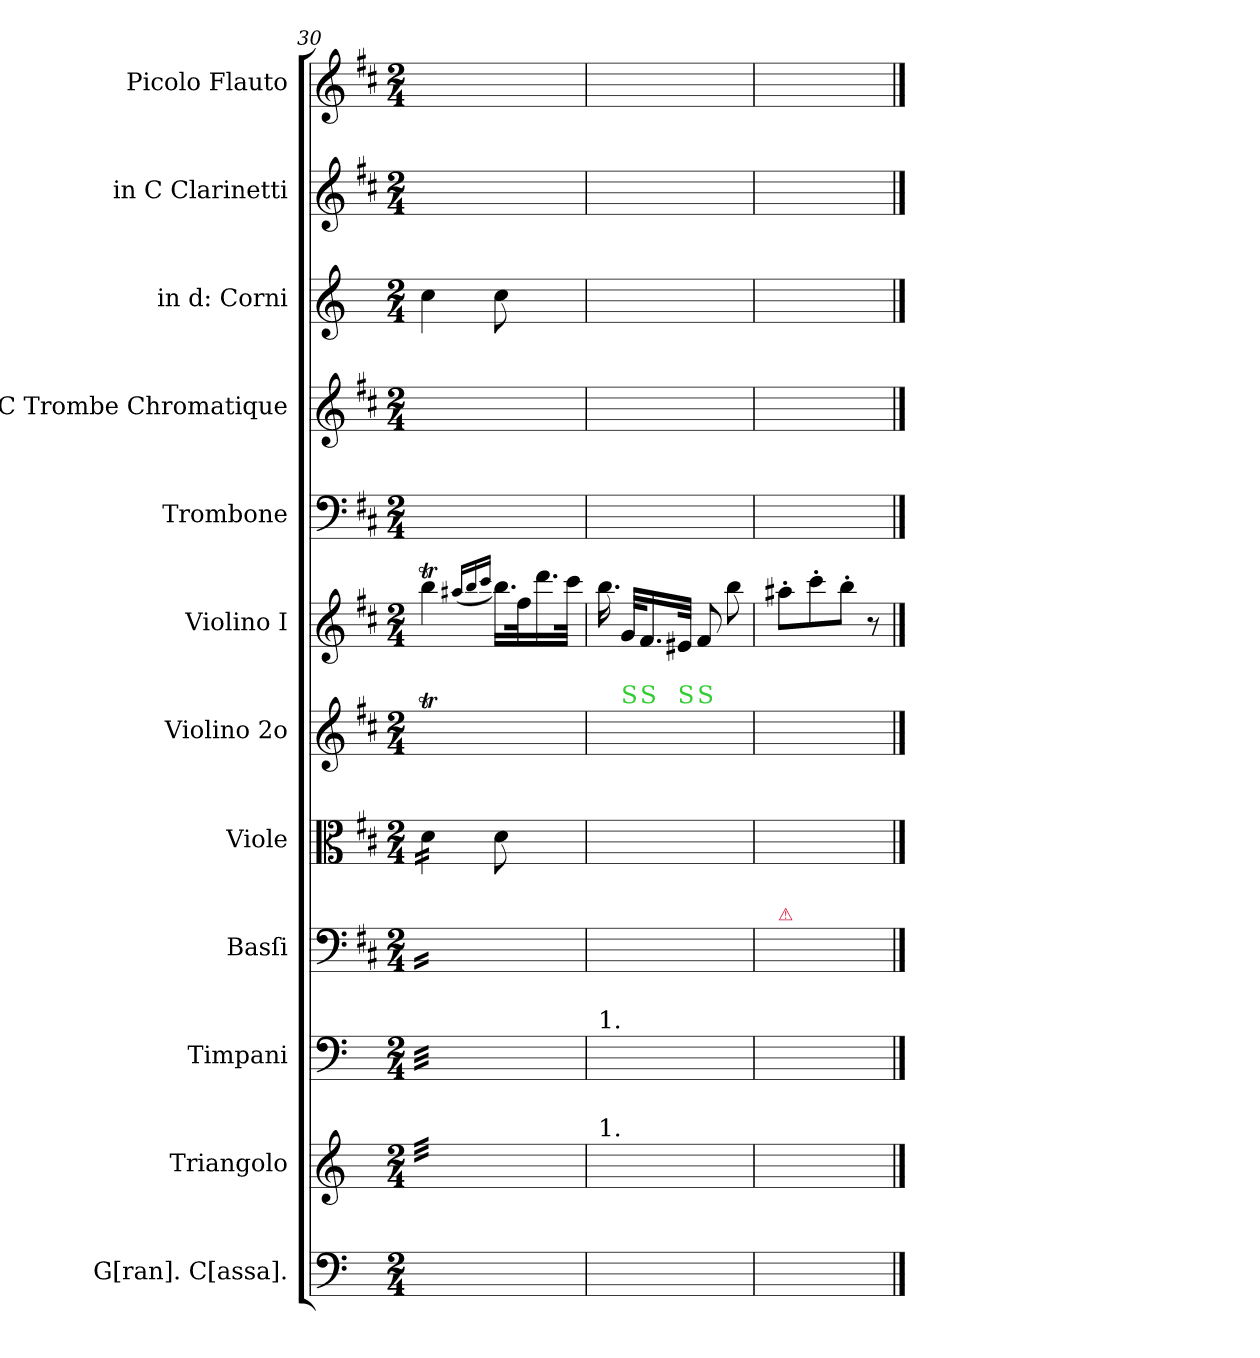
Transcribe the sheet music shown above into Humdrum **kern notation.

**kern	**kern	**kern	**kern	**kern	**kern	**kern	**kern	**kern	**kern	**kern	**kern
*part12	*part11	*part10	*part9	*part8	*part7	*part6	*part5	*part4	*part3	*part2	*part1
*staff12	*staff11	*staff10	*staff9	*staff8	*staff7	*staff6	*staff5	*staff4	*staff3	*staff2	*staff1
*I"G[ran]. C[assa].	*I"Triangolo	*I"Timpani	*I"Basſi	*I"Viole	*I"Violino 2o	*I"Violino I	*I"Trombone	*I"in C Trombe Chromatique	*I"in d: Corni	*I"in C Clarinetti	*I"Picolo Flauto
*I'grancassa	*I'triangolo	*I'timp	*I'b	*	*I'vl 2	*I'vl 1	*I'trb	*	*	*	*
*clefF4	*clefG2	*clefF4	*clefF4	*clefC3	*clefG2	*clefG2	*clefF4	*clefG2	*clefG2	*clefG2	*clefG2
*	*	*	*	*	*	*	*	*	*ITrd6c10	*	*
*k[]	*k[]	*k[]	*k[f#c#]	*k[f#c#]	*k[f#c#]	*k[f#c#]	*k[f#c#]	*k[f#c#]	*k[f#c#]	*k[f#c#]	*k[f#c#]
*M2/4	*M2/4	*M2/4	*M2/4	*M2/4	*M2/4	*M2/4	*M2/4	*M2/4	*M2/4	*M2/4	*M2/4
=30	=30	=30	=30	=30	=30	=30	=30	=30	=30	=30	=30
*	*	*	*	*	*	*	*	*^	*	*	*
*	*tremolo	*	*	*	*	*	*	*	*	*	*	*
*	*	*tremolo	*	*	*	*	*	*	*	*	*	*
*	*	*	*tremolo	*	*	*	*	*	*	*	*	*
*	*	*	*	*tremolo	*	*	*	*	*	*	*	*
4.C/yy	32ee\yyLLL	32D\yyLLL	16BB/yyLL	16d\ 16f#yy\LL	4bT\yy	4bbT\	[4B\yy	[4b/yy	[4d\yy	[4d\ [4f#yy\	[4b/yy	4bb\yy
.	32ee\yy	32D\yy	.	.	.	.	.	.	.	.	.	.
.	32ee\yy	32D\yy	16BB/yy	16d\ 16f#yy\	.	.	.	.	.	.	.	.
.	32ee\yy	32D\yy	.	.	.	.	.	.	.	.	.	.
.	32ee\yy	32D\yy	16BB/yy	16d\ 16f#yy\	.	.	.	.	.	.	.	.
.	32ee\yy	32D\yy	.	.	.	.	.	.	.	.	.	.
.	32ee\yy	32D\yy	16BB/yyJJ	16d\ 16f#yy\JJ	.	.	.	.	.	.	.	.
*	*	*	*	*Xtremolo	*	*	*	*	*	*	*	*
*	*	*	*Xtremolo	*	*	*	*	*	*	*	*	*
.	32ee\yyJJJ	32D\yyJJJ	.	.	.	.	.	.	.	.	.	.
*	*	*Xtremolo	*	*	*	*	*	*	*	*	*	*
*	*Xtremolo	*	*	*	*	*	*	*	*	*	*	*
.	.	.	.	.	(16qqa#X/LLyy	(16qqaa#X/LL	.	.	.	.	.	(<16qqaa#X\yy
.	.	.	.	.	16qqb/yy	16qqbb/	.	.	.	.	.	16qqbb\yy
.	.	.	.	.	16qqcc#/JJyy	16qqccc#/JJ	.	.	.	.	.	16qqccc#\yy)
.	8ee\yy	8D\yy	8BB/yy	8d\ 8f#yy\	16.b\LLyy)	16.bb\LL)	8B\yy]	16.b/LLyy]	8d\yy]	8d]\ 8f#yy]\	16.b/LLyy]	16.bb\LLyy
.	.	.	.	.	32f#\Kyy	32ff#\K	.	32f#/Kyy	.	.	32f#/Kyy	32ff#\Kyy
8ryy	8ryy	8ryy	8ryy	8ryy	16.dd\yy	16.ddd\	8ryy	16.dd/yy	8ryy	8ryy	16.dd/yy	16.ddd\yy
.	.	.	.	.	32cc#\JJkyy	32ccc#\JJk	.	32cc#/JJkyy	.	.	32cc#X/JJkyy	32ccc#\JJkyy
*	*	*	*	*	*	*	*	*v	*v	*	*	*
=31	=31	=31	=31	=31	=31	=31	=31	=31	=31	=31	=31
*	*	*	*	*	*	*	*	*	*^	*	*
!	!	!LO:TX:a:t=1.	!	!	!	!	!	!	!	!	!	!
!	!LO:TX:a:t=1.	!	!	!	!	!	!	!	!	!	!	!
2ryy	2ryy	2ryy	16.BB/yy	16.dyy\ 16.f#yy\	16.b\yy	16.bb\	16.B\yy	16.dyy/ 16.byy/	16.f#/yy	16.d\yy	16.b/yy	16.byy\ 16.bbyy\
!	!	!	!	!	!LO:TX:a:color=limegreen:t=S	!	!	!	!	!	!	!
.	.	.	32G\KLLyy	32G/KLLyy	32G/KLLyy	32g/KLL	32ryy	32ryy	32ryy	32ryy	32g/KLLyy	32ryy
!	!	!	!	!	!LO:TX:a:color=limegreen:t=S	!	!	!	!	!	!	!
.	.	.	16.F#\yy	16.F#/yy	16.F#/yy	16.f#/	8ryy	8ryy	8ryy	8ryy	16.f#/yy	8ryy
!	!	!	!	!	!LO:TX:a:color=limegreen:t=S	!	!	!	!	!	!	!
.	.	.	32E#X\JJkyy	32E#X/JJkyy	32E#X/JJkyy	32e#X/JJk	.	.	.	.	32e#X/JJkyy	.
!	!	!	!	!	!LO:TX:a:color=limegreen:t=S	!	!	!	!	!	!	!
.	.	.	8F#\yy	8F#/yy	8F#/yy	8f#/	8ryy	4ryy	8ryy	8ryy	8f#/yy	8ryy
.	.	.	8F#\yy	8dyy\ 8f#yy\	8dd\yy	8bb\	8F#\yy	.	8f#/yy	8f#\yy	8byy\ 8ddyy\	8byy\ 8bbyy\
=32	=32	=32	=32	=32	=32	=32	=32	=32	=32	=32	=32	=32
!	!	!	!LO:TX:a:color=crimson:t=⚠	!	!	!	!	!	!	!	!	!
8ryy	2ryy	2ryy	8F#\Lyy	8c#yy\ 8f#yy\L	8cc#\Lyy	8aa#X'\L	8F#/Lyy	8ryy	8f#/Lyy	8e\Lyy	8cc#yy\ 8eeyy\L	8a#Xyy\ 8aa#Xyy\L
8C/Lyy	.	.	8F#\yy	8c#yy\ 8f#yy\	8ee\yy	8ccc#'\	8F#\yy	8a#Xyy\ 8cc#yy\L	8f#/yy	8e\yy	8cc#yy\ 8eeyy\	8cc#yy\ 8ccc#yy\
8C/Jyy	.	.	8BB/Jyy	8dyy\ 8f#yy\J	8dd\Jyy	8bb'\J	8BB/Jyy	8b\Jyy	8f#/Jyy	8d\Jyy	8byy\ 8ddyy\J	8byy\ 8bbyy\J
8ryy	.	.	8ryy	8ryy	8ryy	8r	8ryy	8ryy	8ryy	8ryy	8ryy	8ryy
*	*	*	*	*	*	*	*	*	*v	*v	*	*
==	==	==	==	==	==	==	==	==	==	==	==
*-	*-	*-	*-	*-	*-	*-	*-	*-	*-	*-	*-
